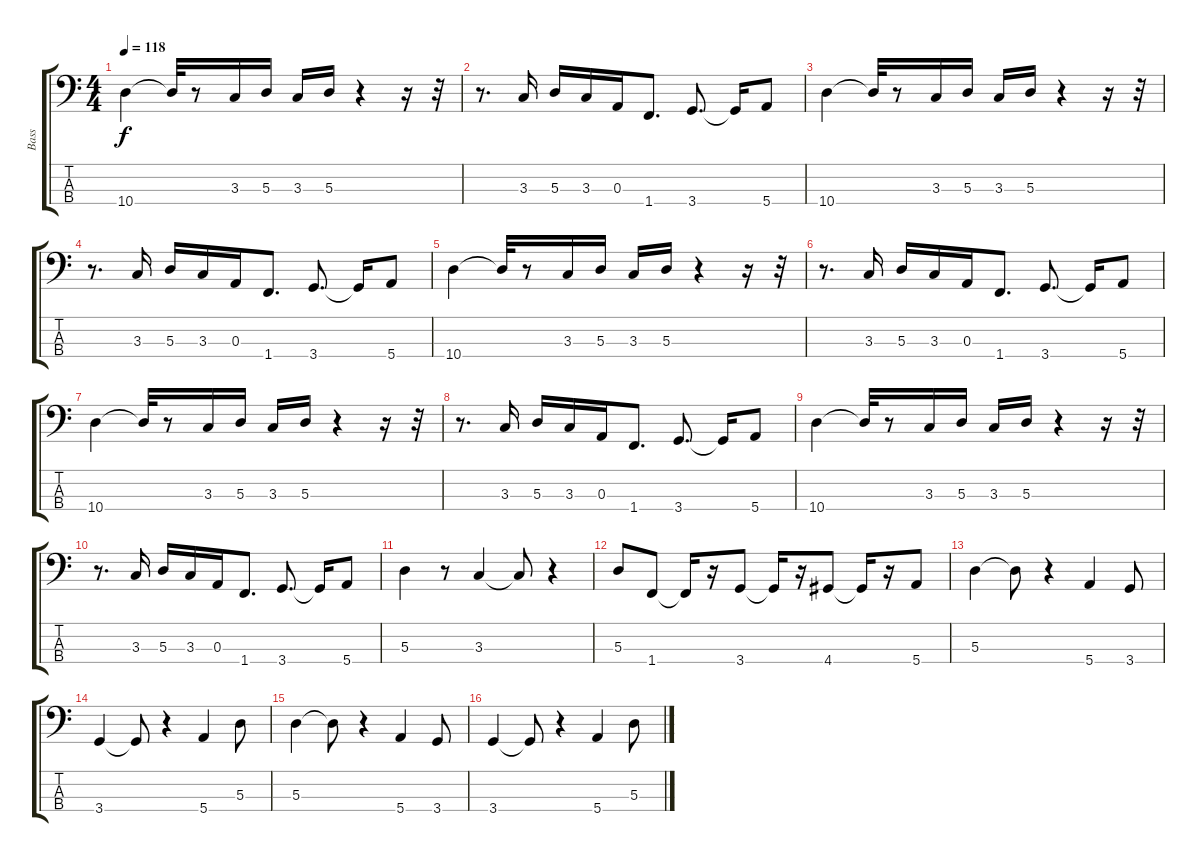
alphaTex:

\track ("Bass" "Bass") {instrument slapbass2}
\staff {score tabs}
\tuning (G2 D2 A1 E1) {hide}
\ts (4 4)
\tempo 118
\clef f4
\ks c
10.4.4{dy f} 10.4{t}.32 r.8 3.3.16 5.3.16 3.3.16 5.3.16 r.4 r.16 r.32 |
r.8{d} 3.3.16 5.3.16 3.3.16 0.3.16 1.4.8{d} 3.4.8{d} 3.4{t}.16 5.4.8 |
10.4.4 10.4{t}.32 r.8 3.3.16 5.3.16 3.3.16 5.3.16 r.4 r.16 r.32 |
r.8{d} 3.3.16 5.3.16 3.3.16 0.3.16 1.4.8{d} 3.4.8{d} 3.4{t}.16 5.4.8 |
10.4.4 10.4{t}.32 r.8 3.3.16 5.3.16 3.3.16 5.3.16 r.4 r.16 r.32 |
r.8{d} 3.3.16 5.3.16 3.3.16 0.3.16 1.4.8{d} 3.4.8{d} 3.4{t}.16 5.4.8 |
10.4.4 10.4{t}.32 r.8 3.3.16 5.3.16 3.3.16 5.3.16 r.4 r.16 r.32 |
r.8{d} 3.3.16 5.3.16 3.3.16 0.3.16 1.4.8{d} 3.4.8{d} 3.4{t}.16 5.4.8 |
10.4.4 10.4{t}.32 r.8 3.3.16 5.3.16 3.3.16 5.3.16 r.4 r.16 r.32 |
r.8{d} 3.3.16 5.3.16 3.3.16 0.3.16 1.4.8{d} 3.4.8{d} 3.4{t}.16 5.4.8 |
5.3.4 r.8 3.3.4 3.3{t}.8 r.4 |
5.3.8 1.4.8 1.4{t}.16 r.16 3.4.8 3.4{t}.16 r.16 4.4.8 4.4{t}.16 r.16 5.4.8 |
5.3.4 5.3{t}.8 r.4 5.4.4 3.4.8 |
3.4.4 3.4{t}.8 r.4 5.4.4 5.3.8 |
5.3.4 5.3{t}.8 r.4 5.4.4 3.4.8 |
3.4.4 3.4{t}.8 r.4 5.4.4 5.3.8
